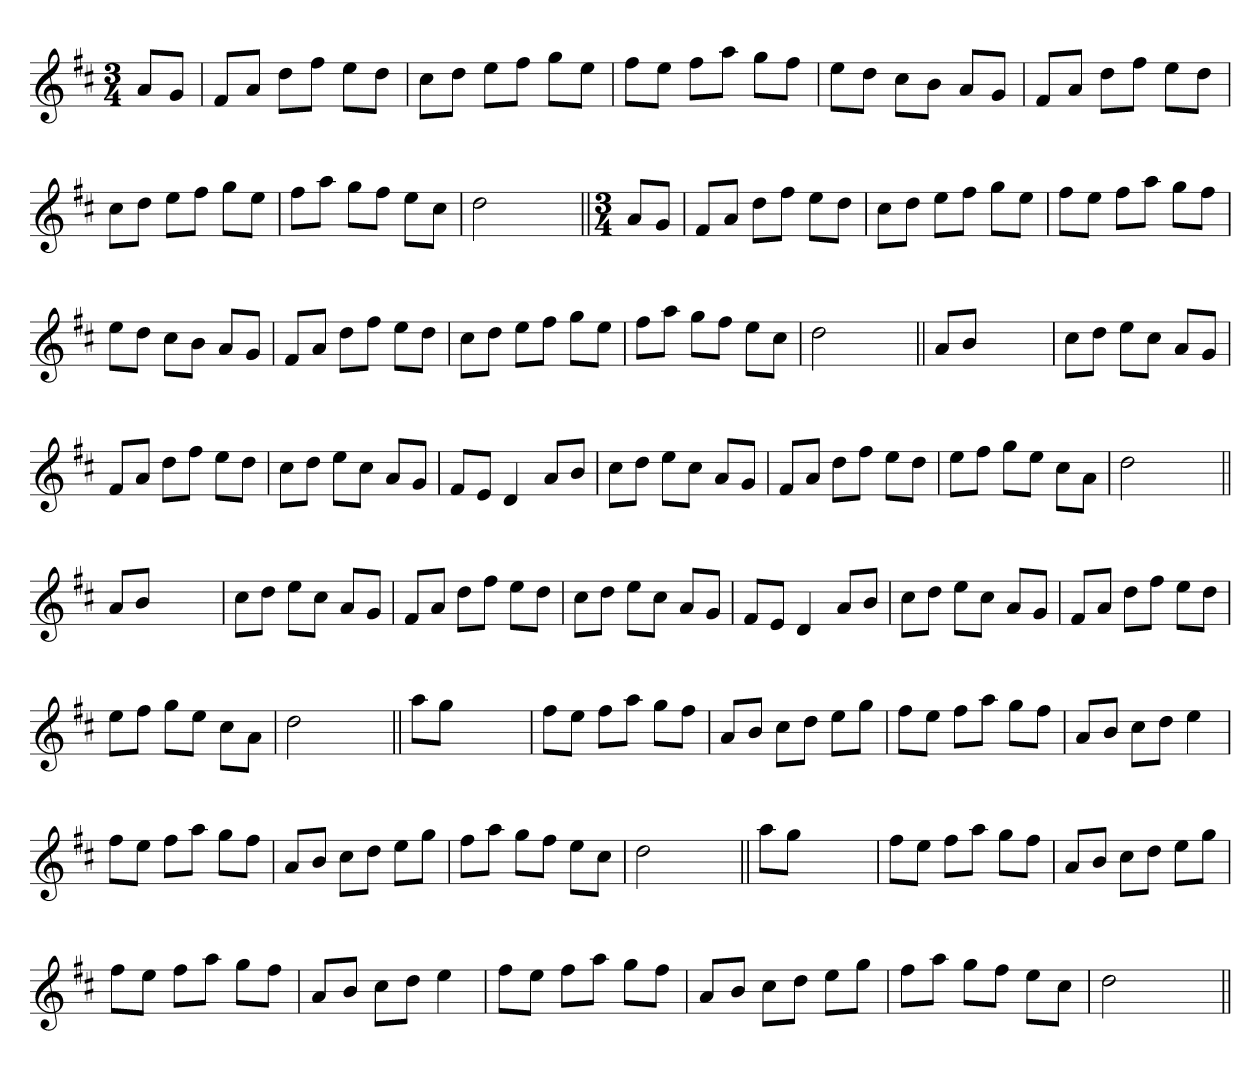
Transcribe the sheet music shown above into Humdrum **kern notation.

**kern
*part1
*staff1
*clefG2
*k[f#c#]
*D:
*M3/4
=1
8aL
8gJ
=
8f#L
8aJ
8ddL
8ff#J
8eeL
8ddJ
=
8cc#L
8ddJ
8eeL
8ff#J
8ggL
8eeJ
=
8ff#L
8eeJ
8ff#L
8aaJ
8ggL
8ff#J
=
8eeL
8ddJ
8cc#L
8bJ
8aL
8gJ
=
8f#L
8aJ
8ddL
8ff#J
8eeL
8ddJ
=
8cc#L
8ddJ
8eeL
8ff#J
8ggL
8eeJ
=
8ff#L
8aaJ
8ggL
8ff#J
8eeL
8cc#J
=
2dd
4ryy
=||
*M3/4
8aL
8gJ
=
8f#L
8aJ
8ddL
8ff#J
8eeL
8ddJ
=
8cc#L
8ddJ
8eeL
8ff#J
8ggL
8eeJ
=
8ff#L
8eeJ
8ff#L
8aaJ
8ggL
8ff#J
=
8eeL
8ddJ
8cc#L
8bJ
8aL
8gJ
=
8f#L
8aJ
8ddL
8ff#J
8eeL
8ddJ
=
8cc#L
8ddJ
8eeL
8ff#J
8ggL
8eeJ
=
8ff#L
8aaJ
8ggL
8ff#J
8eeL
8cc#J
=
2dd
4ryy
=||
8aL
8bJ
2ryy
=
8cc#L
8ddJ
8eeL
8cc#J
8aL
8gJ
=
8f#L
8aJ
8ddL
8ff#J
8eeL
8ddJ
=
8cc#L
8ddJ
8eeL
8cc#J
8aL
8gJ
=
8f#L
8eJ
4d
8aL
8bJ
=
8cc#L
8ddJ
8eeL
8cc#J
8aL
8gJ
=
8f#L
8aJ
8ddL
8ff#J
8eeL
8ddJ
=
8eeL
8ff#J
8ggL
8eeJ
8cc#L
8aJ
=
2dd
4ryy
=||
8aL
8bJ
2ryy
=
8cc#L
8ddJ
8eeL
8cc#J
8aL
8gJ
=
8f#L
8aJ
8ddL
8ff#J
8eeL
8ddJ
=
8cc#L
8ddJ
8eeL
8cc#J
8aL
8gJ
=
8f#L
8eJ
4d
8aL
8bJ
=
8cc#L
8ddJ
8eeL
8cc#J
8aL
8gJ
=
8f#L
8aJ
8ddL
8ff#J
8eeL
8ddJ
=
8eeL
8ff#J
8ggL
8eeJ
8cc#L
8aJ
=
2dd
4ryy
=||
8aaL
8ggJ
2ryy
=
8ff#L
8eeJ
8ff#L
8aaJ
8ggL
8ff#J
=
8aL
8bJ
8cc#L
8ddJ
8eeL
8ggJ
=
8ff#L
8eeJ
8ff#L
8aaJ
8ggL
8ff#J
=
8aL
8bJ
8cc#L
8ddJ
4ee
=
8ff#L
8eeJ
8ff#L
8aaJ
8ggL
8ff#J
=
8aL
8bJ
8cc#L
8ddJ
8eeL
8ggJ
=
8ff#L
8aaJ
8ggL
8ff#J
8eeL
8cc#J
=
2dd
4ryy
=||
8aaL
8ggJ
2ryy
=
8ff#L
8eeJ
8ff#L
8aaJ
8ggL
8ff#J
=
8aL
8bJ
8cc#L
8ddJ
8eeL
8ggJ
=
8ff#L
8eeJ
8ff#L
8aaJ
8ggL
8ff#J
=
8aL
8bJ
8cc#L
8ddJ
4ee
=
8ff#L
8eeJ
8ff#L
8aaJ
8ggL
8ff#J
=
8aL
8bJ
8cc#L
8ddJ
8eeL
8ggJ
=
8ff#L
8aaJ
8ggL
8ff#J
8eeL
8cc#J
=
2dd
4ryy
=||
*-
